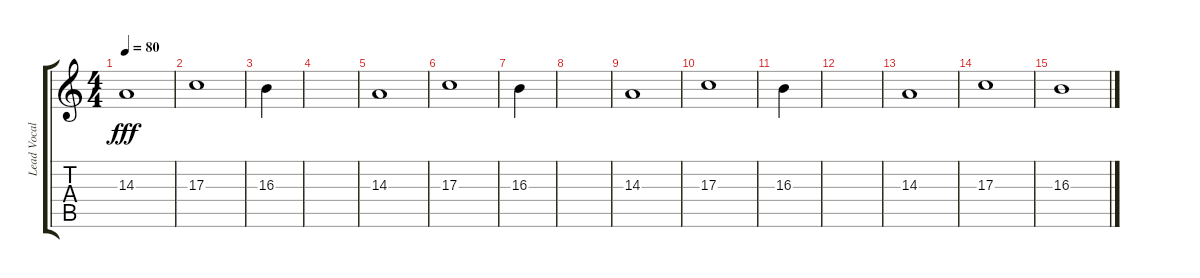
\track ("Lead Vocals (jón şor birgisson)" "Lead Vocal") {instrument englishhorn}
\staff {score tabs}
\tuning (E4 B3 G3 D3 A2 E2) {hide}
\ts (4 4)
\tempo 80
\clef g2
\ks c
14.3.1{dy fff} |
17.3.1 |
16.3.4 |
|
14.3.1 |
17.3.1 |
16.3.4 |
|
14.3.1 |
17.3.1 |
16.3.4 |
|
14.3.1 |
17.3.1 |
16.3.1
